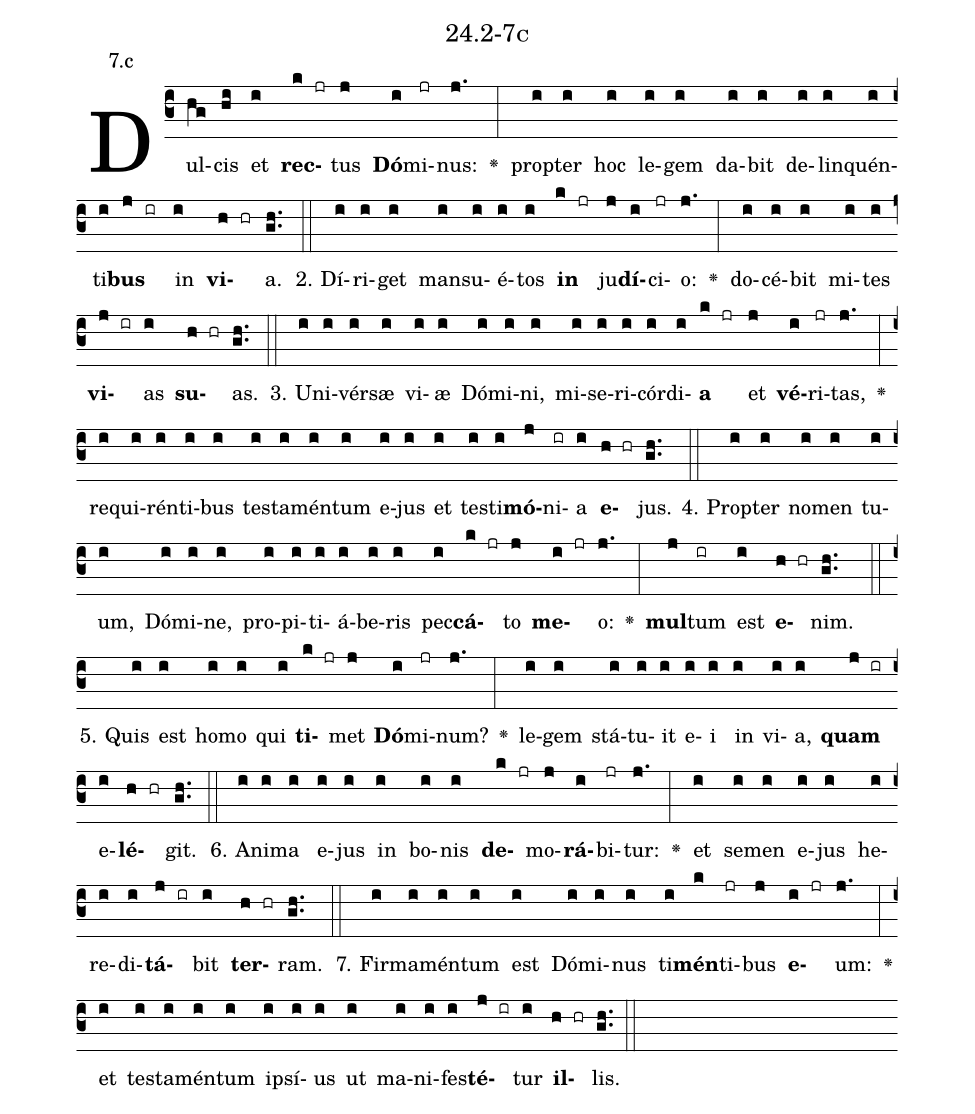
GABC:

name: 24.2-7c;
annotation: 7.c;
%%
(c3)Dul(hg)cis(hi) et(i) <b>rec</b>(k jr)tus(j) <b>Dó</b>(i)mi(jr)nus:(j.) <v>\greheightstar</v>(:) prop(i)ter(i) hoc(i) le(i)gem(i) da(i)bit(i) de(i)lin(i)quén(i)ti(i)<b>bus</b>(j ir) in(i) <b>vi</b>(h hr)a.(gh..) (::)
2. Dí(i)ri(i)get(i) man(i)su(i)é(i)tos(i) <b>in</b>(k jr) ju(j)<b>dí</b>(i)ci(jr)o:(j.) <v>\greheightstar</v>(:) do(i)cé(i)bit(i) mi(i)tes(i) <b>vi</b>(j ir)as(i) <b>su</b>(h hr)as.(gh..) (::)
3. U(i)ni(i)vér(i)sæ(i) vi(i)æ(i) Dó(i)mi(i)ni,(i) mi(i)se(i)ri(i)cór(i)di(i)<b>a</b>(k jr) et(j) <b>vé</b>(i)ri(jr)tas,(j.) <v>\greheightstar</v>(:) re(i)qui(i)rén(i)ti(i)bus(i) tes(i)ta(i)mén(i)tum(i) e(i)jus(i) et(i) tes(i)ti(i)<b>mó</b>(j)ni(ir)a(i) <b>e</b>(h hr)jus.(gh..) (::)
4. Prop(i)ter(i) no(i)men(i) tu(i)um,(i) Dó(i)mi(i)ne,(i) pro(i)pi(i)ti(i)á(i)be(i)ris(i) pec(i)<b>cá</b>(k jr)to(j) <b>me</b>(i jr)o:(j.) <v>\greheightstar</v>(:) <b>mul</b>(j)tum(ir) est(i) <b>e</b>(h hr)nim.(gh..) (::)
5. Quis(i) est(i) ho(i)mo(i) qui(i) <b>ti</b>(k jr)met(j) <b>Dó</b>(i)mi(jr)num?(j.) <v>\greheightstar</v>(:) le(i)gem(i) stá(i)tu(i)it(i) e(i)i(i) in(i) vi(i)a,(i) <b>quam</b>(j ir) e(i)<b>lé</b>(h hr)git.(gh..) (::)
6. A(i)ni(i)ma(i) e(i)jus(i) in(i) bo(i)nis(i) <b>de</b>(k jr)mo(j)<b>rá</b>(i)bi(jr)tur:(j.) <v>\greheightstar</v>(:) et(i) se(i)men(i) e(i)jus(i) he(i)re(i)di(i)<b>tá</b>(j ir)bit(i) <b>ter</b>(h hr)ram.(gh..) (::)
7. Fir(i)ma(i)mén(i)tum(i) est(i) Dó(i)mi(i)nus(i) ti(i)<b>mén</b>(k)ti(jr)bus(j) <b>e</b>(i jr)um:(j.) <v>\greheightstar</v>(:) et(i) tes(i)ta(i)mén(i)tum(i) ip(i)sí(i)us(i) ut(i) ma(i)ni(i)fes(i)<b>té</b>(j ir)tur(i) <b>il</b>(h hr)lis.(gh..) (::)
